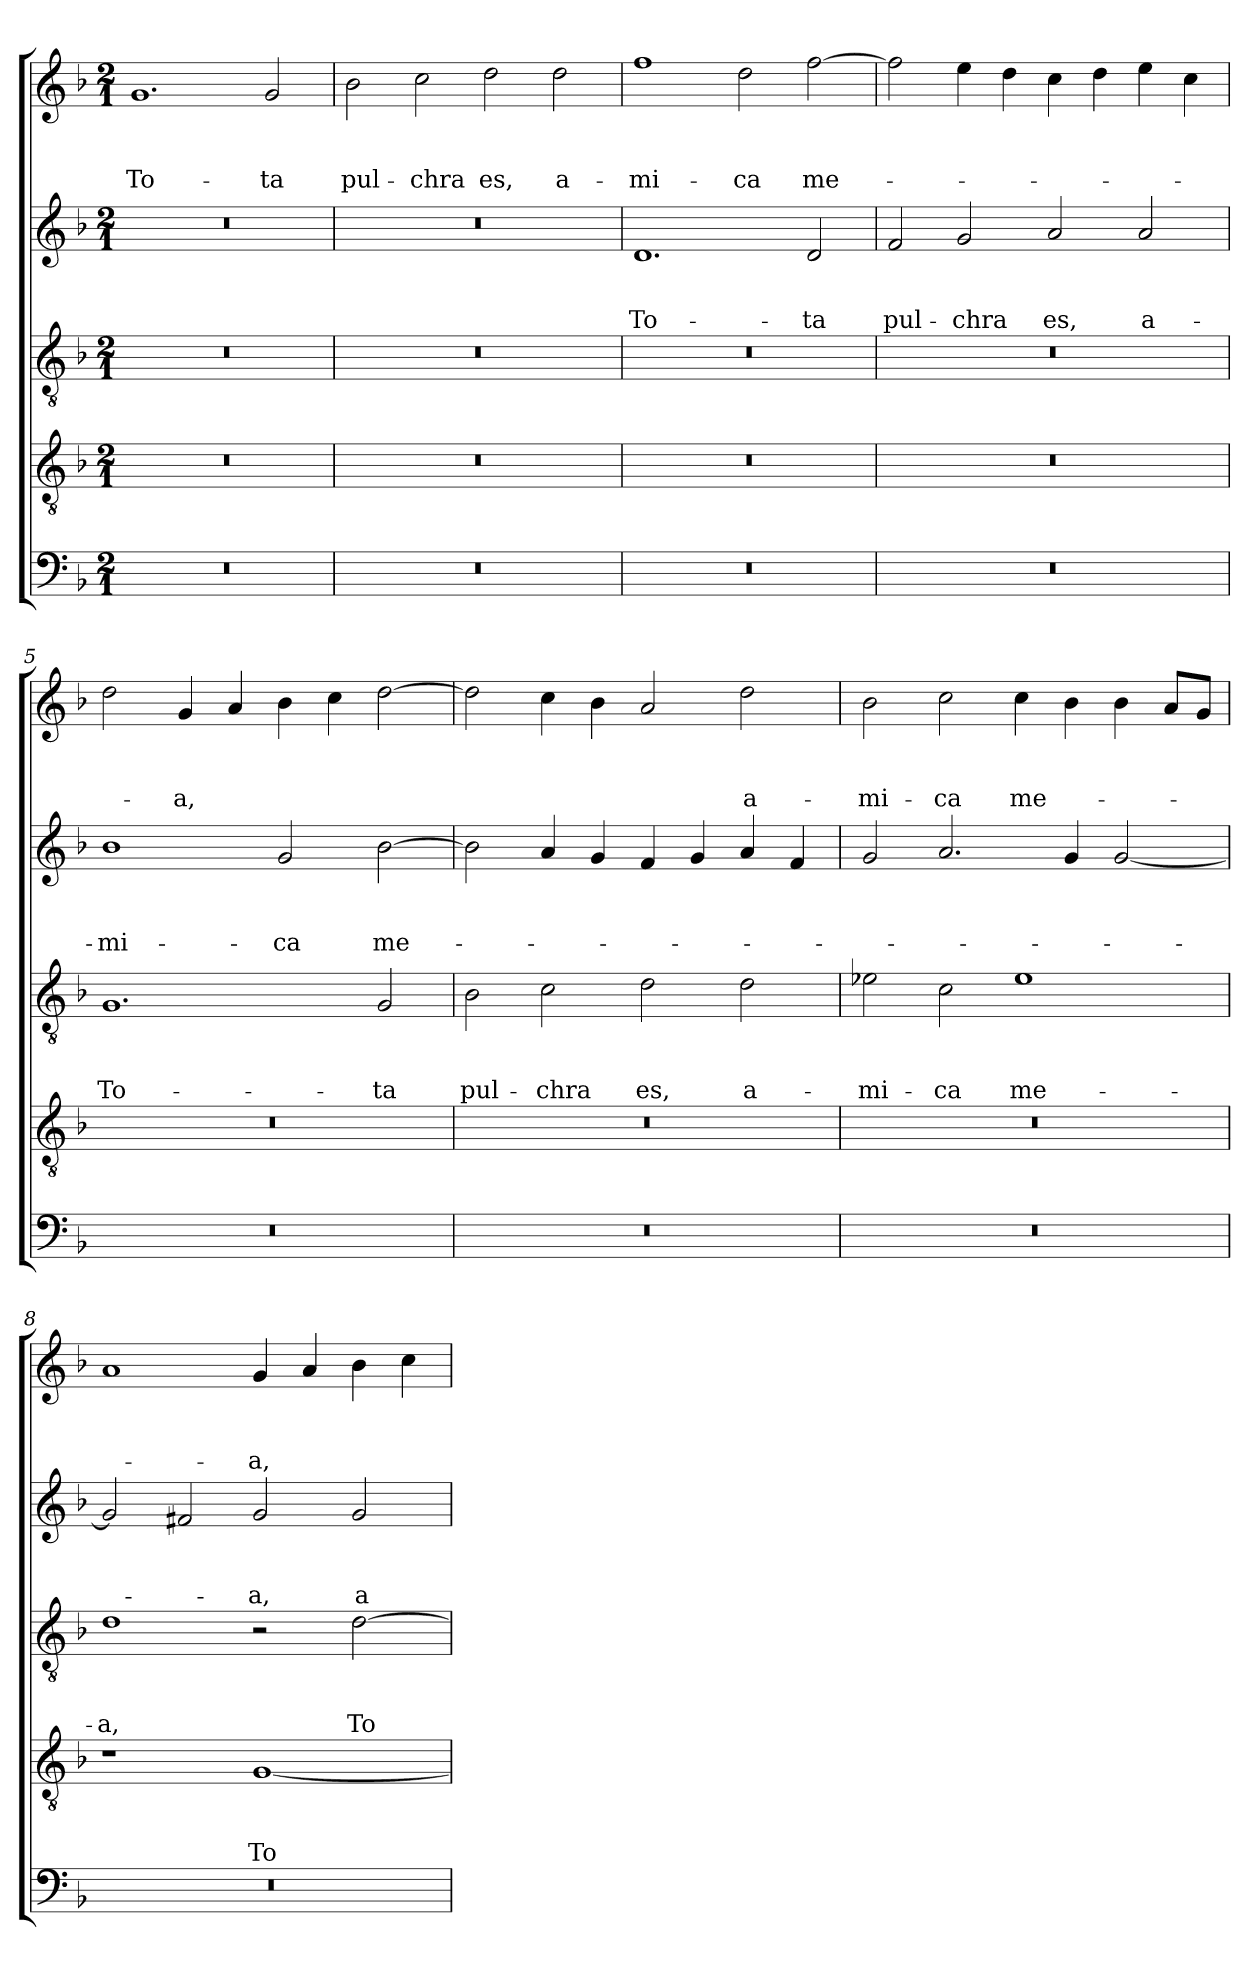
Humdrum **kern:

**kern	**kern	**text	**text	**text	**kern	**text	**text	**text	**kern	**text	**text	**text	**kern	**text	**text	**text
*part5	*part4	*part4	*part4	*part4	*part3	*part3	*part3	*part3	*part2	*part2	*part2	*part2	*part1	*part1	*part1	*part1
*staff5	*staff4	*staff4	*staff4	*staff4	*staff3	*staff3	*staff3	*staff3	*staff2	*staff2	*staff2	*staff2	*staff1	*staff1	*staff1	*staff1
*clefF4	*clefGv2	*	*	*	*clefGv2	*	*	*	*clefG2	*	*	*	*clefG2	*	*	*
*k[b-]	*k[b-]	*	*	*	*k[b-]	*	*	*	*k[b-]	*	*	*	*k[b-]	*	*	*
*F:	*F:	*	*	*	*F:	*	*	*	*F:	*	*	*	*F:	*	*	*
*M2/1	*M2/1	*	*	*	*M2/1	*	*	*	*M2/1	*	*	*	*M2/1	*	*	*
=1	=1	=1	=1	=1	=1	=1	=1	=1	=1	=1	=1	=1	=1	=1	=1	=1
!	!	!	!	!	!	!	!	!	!	!	!	!	!	!	!	!LO:LY:b
0r	0r	.	.	.	0r	.	.	.	0r	.	.	.	1.g	.	.	To-
!	!	!	!	!	!	!	!	!	!	!	!	!	!	!	!	!LO:LY:b
.	.	.	.	.	.	.	.	.	.	.	.	.	2g/	.	.	-ta
=2	=2	=2	=2	=2	=2	=2	=2	=2	=2	=2	=2	=2	=2	=2	=2	=2
!	!	!	!	!	!	!	!	!	!	!	!	!	!	!	!	!LO:LY:b
0r	0r	.	.	.	0r	.	.	.	0r	.	.	.	2b-\	.	.	pul-
!	!	!	!	!	!	!	!	!	!	!	!	!	!	!	!	!LO:LY:b
.	.	.	.	.	.	.	.	.	.	.	.	.	2cc\	.	.	-chra
!	!	!	!	!	!	!	!	!	!	!	!	!	!	!	!	!LO:LY:b
.	.	.	.	.	.	.	.	.	.	.	.	.	2dd\	.	.	es,
!	!	!	!	!	!	!	!	!	!	!	!	!	!	!	!	!LO:LY:b
.	.	.	.	.	.	.	.	.	.	.	.	.	2dd\	.	.	a-
=3	=3	=3	=3	=3	=3	=3	=3	=3	=3	=3	=3	=3	=3	=3	=3	=3
!	!	!	!	!	!	!	!	!	!	!	!	!LO:LY:b	!	!	!	!LO:LY:b
0r	0r	.	.	.	0r	.	.	.	1.d	.	.	To-	1ff	.	.	-mi-
!	!	!	!	!	!	!	!	!	!	!	!	!	!	!	!	!LO:LY:b
.	.	.	.	.	.	.	.	.	.	.	.	.	2dd\	.	.	-ca
!	!	!	!	!	!	!	!	!	!	!	!	!LO:LY:b	!	!	!	!LO:LY:b
.	.	.	.	.	.	.	.	.	2d/	.	.	-ta	[2ff\	.	.	me-
=4	=4	=4	=4	=4	=4	=4	=4	=4	=4	=4	=4	=4	=4	=4	=4	=4
!	!	!	!	!	!	!	!	!	!	!	!	!LO:LY:b	!	!	!	!
0r	0r	.	.	.	0r	.	.	.	2f/	.	.	pul-	2ff\]	.	.	.
!	!	!	!	!	!	!	!	!	!	!	!	!LO:LY:b	!	!	!	!
.	.	.	.	.	.	.	.	.	2g/	.	.	-chra	4ee\	.	.	.
.	.	.	.	.	.	.	.	.	.	.	.	.	4dd\	.	.	.
!	!	!	!	!	!	!	!	!	!	!	!	!LO:LY:b	!	!	!	!
.	.	.	.	.	.	.	.	.	2a/	.	.	es,	4cc\	.	.	.
.	.	.	.	.	.	.	.	.	.	.	.	.	4dd\	.	.	.
!	!	!	!	!	!	!	!	!	!	!	!	!LO:LY:b	!	!	!	!
.	.	.	.	.	.	.	.	.	2a/	.	.	a-	4ee\	.	.	.
.	.	.	.	.	.	.	.	.	.	.	.	.	4cc\	.	.	.
=5	=5	=5	=5	=5	=5	=5	=5	=5	=5	=5	=5	=5	=5	=5	=5	=5
!	!	!	!	!	!	!	!	!LO:LY:b	!	!	!	!LO:LY:b	!	!	!	!
0r	0r	.	.	.	1.G	.	.	To-	1b-	.	.	-mi-	2dd\	.	.	.
!	!	!	!	!	!	!	!	!	!	!	!	!	!	!	!	!LO:LY:b
.	.	.	.	.	.	.	.	.	.	.	.	.	4g/	.	.	-a,
.	.	.	.	.	.	.	.	.	.	.	.	.	4a/	.	.	.
!	!	!	!	!	!	!	!	!	!	!	!	!LO:LY:b	!	!	!	!
.	.	.	.	.	.	.	.	.	2g/	.	.	-ca	4b-\	.	.	.
.	.	.	.	.	.	.	.	.	.	.	.	.	4cc\	.	.	.
!	!	!	!	!	!	!	!	!LO:LY:b	!	!	!	!LO:LY:b	!	!	!	!
.	.	.	.	.	2G/	.	.	-ta	[2b-\	.	.	me-	[2dd\	.	.	.
=6	=6	=6	=6	=6	=6	=6	=6	=6	=6	=6	=6	=6	=6	=6	=6	=6
!	!	!	!	!	!	!	!	!LO:LY:b	!	!	!	!	!	!	!	!
0r	0r	.	.	.	2B-\	.	.	pul-	2b-\]	.	.	.	2dd\]	.	.	.
!	!	!	!	!	!	!	!	!LO:LY:b	!	!	!	!	!	!	!	!
.	.	.	.	.	2c\	.	.	-chra	4a/	.	.	.	4cc\	.	.	.
.	.	.	.	.	.	.	.	.	4g/	.	.	.	4b-\	.	.	.
!	!	!	!	!	!	!	!	!LO:LY:b	!	!	!	!	!	!	!	!
.	.	.	.	.	2d\	.	.	es,	4f/	.	.	.	2a/	.	.	.
.	.	.	.	.	.	.	.	.	4g/	.	.	.	.	.	.	.
!	!	!	!	!	!	!	!	!LO:LY:b	!	!	!	!	!	!	!	!LO:LY:b
.	.	.	.	.	2d\	.	.	a-	4a/	.	.	.	2dd\	.	.	a-
.	.	.	.	.	.	.	.	.	4f/	.	.	.	.	.	.	.
!!LO:LB:g=z
=7	=7	=7	=7	=7	=7	=7	=7	=7	=7	=7	=7	=7	=7	=7	=7	=7
!	!	!	!	!	!	!	!	!LO:LY:b	!	!	!	!	!	!	!	!LO:LY:b
0r	0r	.	.	.	2e-X\	.	.	-mi-	2g/	.	.	.	2b-\	.	.	-mi-
!	!	!	!	!	!	!	!	!LO:LY:b	!	!	!	!	!	!	!	!LO:LY:b
.	.	.	.	.	2c\	.	.	-ca	2.a/	.	.	.	2cc\	.	.	-ca
!	!	!	!	!	!	!	!	!LO:LY:b	!	!	!	!	!	!	!	!LO:LY:b
.	.	.	.	.	1e-	.	.	me-	.	.	.	.	4cc\	.	.	me-
.	.	.	.	.	.	.	.	.	4g/	.	.	.	4b-\	.	.	.
.	.	.	.	.	.	.	.	.	[2g/	.	.	.	4b-\	.	.	.
.	.	.	.	.	.	.	.	.	.	.	.	.	8a/L	.	.	.
.	.	.	.	.	.	.	.	.	.	.	.	.	8g/J	.	.	.
=8	=8	=8	=8	=8	=8	=8	=8	=8	=8	=8	=8	=8	=8	=8	=8	=8
!	!	!	!	!	!	!	!	!LO:LY:b	!	!	!	!	!	!	!	!
0r	1r	.	.	.	1d	.	.	-a,	2g/]	.	.	.	1a	.	.	.
.	.	.	.	.	.	.	.	.	2f#X/	.	.	.	.	.	.	.
!	!	!	!	!LO:LY:b	!	!	!	!	!	!	!	!LO:LY:b	!	!	!	!LO:LY:b
.	[1G	.	.	To-	2r	.	.	.	2g/	.	.	-a,	4g/	.	.	-a,
.	.	.	.	.	.	.	.	.	.	.	.	.	4a/	.	.	.
!	!	!	!	!	!	!	!	!LO:LY:b	!	!	!	!LO:LY:b	!	!	!	!
.	.	.	.	.	[2d\	.	.	To-	2g/	.	.	a-	4b-\	.	.	.
.	.	.	.	.	.	.	.	.	.	.	.	.	4cc\	.	.	.
=	=	=	=	=	=	=	=	=	=	=	=	=	=	=	=	=
*-	*-	*-	*-	*-	*-	*-	*-	*-	*-	*-	*-	*-	*-	*-	*-	*-
